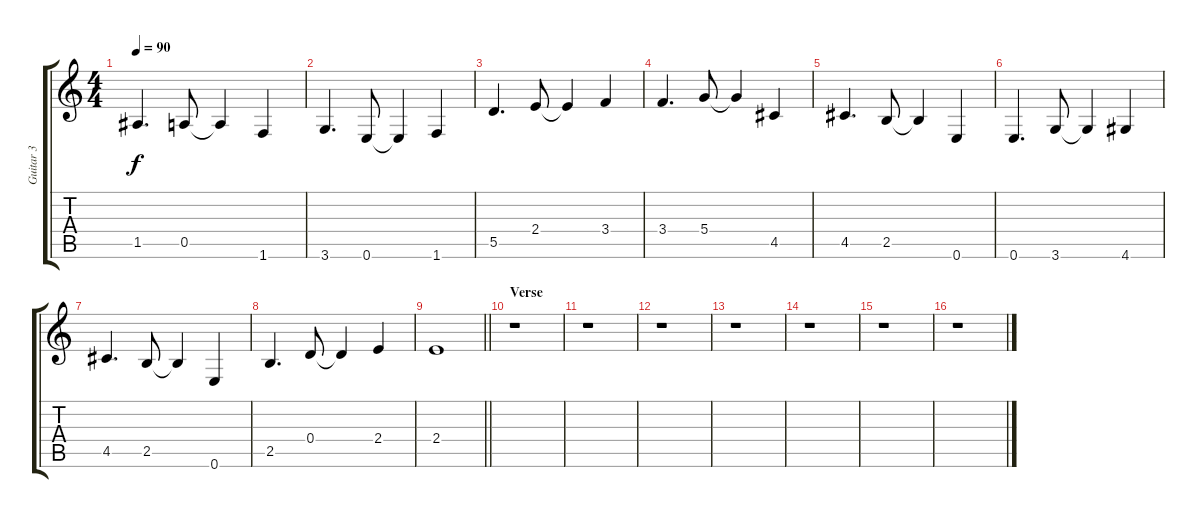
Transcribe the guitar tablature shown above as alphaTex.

\track ("Guitar 3" "Guitar 3") {instrument distortionguitar}
\staff {score tabs}
\tuning (E4 B3 G3 D3 A2 E2) {hide}
\ts (4 4)
\tempo 90
\clef g2
\ks c
1.5.4{d dy f} 0.5.8 0.5{t}.4 1.6.4 |
3.6.4{d} 0.6.8 0.6{t}.4 1.6.4 |
5.5.4{d} 2.4.8 2.4{t}.4 3.4.4 |
3.4.4{d} 5.4.8 5.4{t}.4 4.5.4 |
4.5.4{d} 2.5.8 2.5{t}.4 0.6.4 |
0.6.4{d} 3.6.8 3.6{t}.4 4.6.4 |
4.5.4{d} 2.5.8 2.5{t}.4 0.6.4 |
2.5.4{d} 0.4.8 0.4{t}.4 2.4.4 |
\barLineRight lightlight
2.4.1 |
\section ("" "Verse")
r.1 |
r.1 |
r.1 |
r.1 |
r.1 |
r.1 |
r.1
